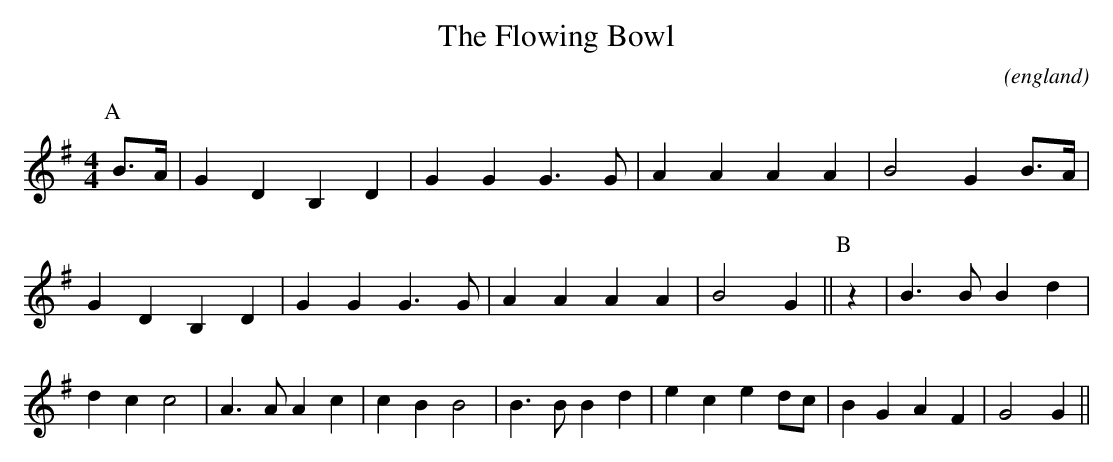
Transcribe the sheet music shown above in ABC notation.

X:1
T:The Flowing Bowl
O:england
M:4/4
C:
L:1/16
K:G
P:A
B3A | G4 D4 B,4 D4 | G4 G4 G6 G2   | A4 A4 A4 A4 | B8    G4 \
B3A | G4 D4 B,4 D4 | G4 G4 G6 G2   | A4 A4 A4 A4 | B8    G4 ||\
P:B
z4  | B6 B2 B4  d4 | d4 c4 c8      | A6 A2 A4 c4 | c4 B4 B8 |\
B6 B2 B4  d4 | e4 c4 e4 d2c2 | B4 G4 A4 F4 | G8    G4 ||
